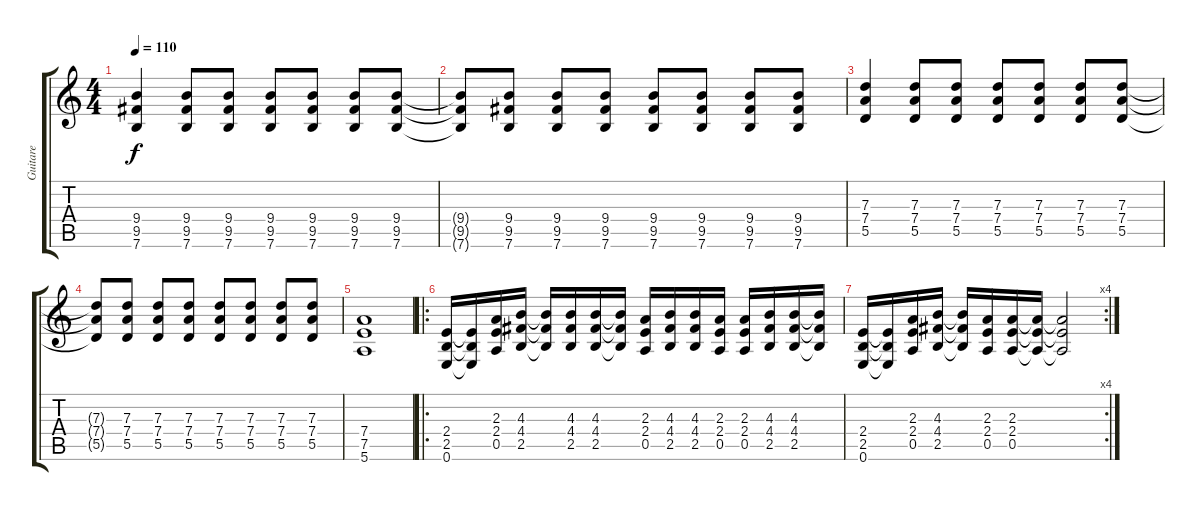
\track ("Guitare" "Guitare") {instrument distortionguitar}
\staff {score tabs}
\tuning (E4 B3 G3 D3 A2 E2) {hide}
\ts (4 4)
\tempo 110
\clef g2
\ks c
(9.4 9.5 7.6).4{dy f} (9.4 9.5 7.6).8 (9.4 9.5 7.6).8 (9.4 9.5 7.6).8 (9.4 9.5 7.6).8 (9.4 9.5 7.6).8 (9.4 9.5 7.6).8 |
(9.4{t} 9.5{t} 7.6{t}).8 (9.4 9.5 7.6).8 (9.4 9.5 7.6).8 (9.4 9.5 7.6).8 (9.4 9.5 7.6).8 (9.4 9.5 7.6).8 (9.4 9.5 7.6).8 (9.4 9.5 7.6).8 |
(7.3 7.4 5.5).4 (7.3 7.4 5.5).8 (7.3 7.4 5.5).8 (7.3 7.4 5.5).8 (7.3 7.4 5.5).8 (7.3 7.4 5.5).8 (7.3 7.4 5.5).8 |
(7.3{t} 7.4{t} 5.5{t}).8 (7.3 7.4 5.5).8 (7.3 7.4 5.5).8 (7.3 7.4 5.5).8 (7.3 7.4 5.5).8 (7.3 7.4 5.5).8 (7.3 7.4 5.5).8 (7.3 7.4 5.5).8 |
(7.4 7.5 5.6).1 |
\ro
(2.4 2.5 0.6).16 (2.4{t} 2.5{t} 0.6{t}).16 (2.3 2.4 0.5).16 (4.3 4.4 2.5).16 (4.3{t} 4.4{t} 2.5{t}).16 (4.3 4.4 2.5).16 (4.3 4.4 2.5).16 (4.3{t} 4.4{t} 2.5{t}).16 (2.3 2.4 0.5).16 (4.3 4.4 2.5).16 (4.3 4.4 2.5).16 (2.3 2.4 0.5).16 (2.3 2.4 0.5).16 (4.3 4.4 2.5).16 (4.3 4.4 2.5).16 (4.3{t} 4.4{t} 2.5{t}).16 |
\rc 4
(2.4 2.5 0.6).16 (2.4{t} 2.5{t} 0.6{t}).16 (2.3 2.4 0.5).16 (4.3 4.4 2.5).16 (4.3{t} 4.4{t} 2.5{t}).16 (2.3 2.4 0.5).16 (2.3 2.4 0.5).16 (2.3{t} 2.4{t} 0.5{t}).16 (2.3{t} 2.4{t} 0.5{t}).2
